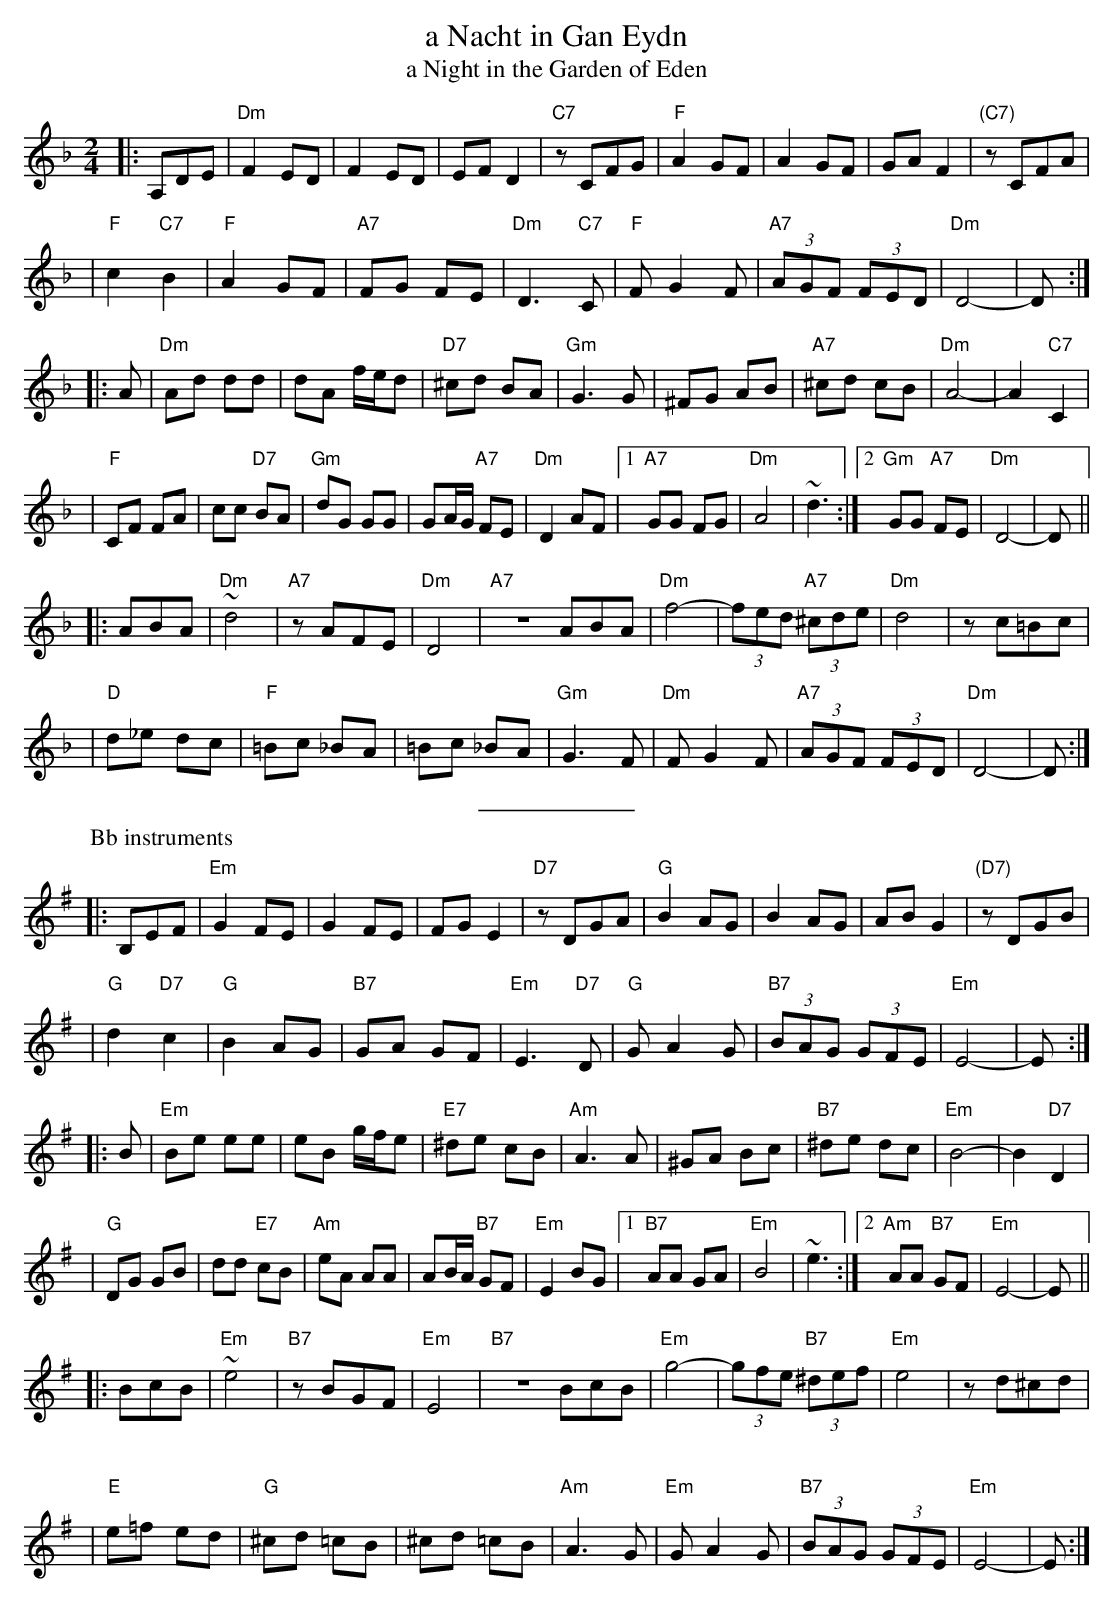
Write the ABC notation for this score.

X:1
T: a Nacht in Gan Eydn
T: a Night in the Garden of Eden
M: 2/4
L: 1/8
K: Dm
|: A,DE \
| "Dm"F2 ED | F2 ED | EF D2 | "C7"zCFG | "F"A2 GF | A2 GF | GA F2 | "(C7)"zCFA |
| "F"c2 "C7"B2 | "F"A2 GF | "A7"FG FE | "Dm"D3 "C7"C | "F"FG2F | "A7"(3AGF (3FED | "Dm"D4- | D :|
|: A \
| "Dm"Ad dd | dA f/e/d | "D7"^cd BA | "Gm"G3 G | ^FG AB | "A7"^cd cB | "Dm"A4- | A2 "C7"C2 |
| "F"CF FA | cc "D7"BA | "Gm"dG GG | GA/G/ "A7"FE | "Dm"D2 AF |1 "A7"GG FG | "Dm"A4 | ~d3 :|2 "Gm"GG "A7"FE | "Dm"D4- | D ||
|: ABA \
| "Dm"~d4 | "A7"zAFE | "Dm"D4 | "A7"ZABA | "Dm"f4- | (3fed "A7"(3^cde | "Dm"d4 | zc=Bc |
| "D"d_e dc | "F"=Bc _BA | =Bc _BA | "Gm"G3F | "Dm"FG2F | "A7"(3AGF (3FED | "Dm"D4- | D :|
%%sep 5 5 100
P:Bb instruments
K:Em
|: B,EF \
| "Em"G2 FE | G2 FE | FG E2 | "D7"zDGA | "G"B2 AG | B2 AG | AB G2 | "(D7)"zDGB |
| "G"d2 "D7"c2 | "G"B2 AG | "B7"GA GF | "Em"E3 "D7"D | "G"GA2G | "B7"(3BAG (3GFE | "Em"E4- | E :|
|: B \
| "Em"Be ee | eB g/f/e | "E7"^de cB | "Am"A3 A | ^GA Bc | "B7"^de dc | "Em"B4- | B2 "D7"D2 |
| "G"DG GB | dd "E7"cB | "Am"eA AA | AB/A/ "B7"GF | "Em"E2 BG |1 "B7"AA GA | "Em"B4 | ~e3 :|2 "Am"AA "B7"GF | "Em"E4- | E ||
|: BcB \
| "Em"~e4 | "B7"zBGF | "Em"E4 | "B7"ZBcB | "Em"g4- | (3gfe "B7"(3^def | "Em"e4 | zd^cd |
| "E"e=f ed | "G"^cd =cB | ^cd =cB | "Am"A3G | "Em"GA2G | "B7"(3BAG (3GFE | "Em"E4- | E :|
